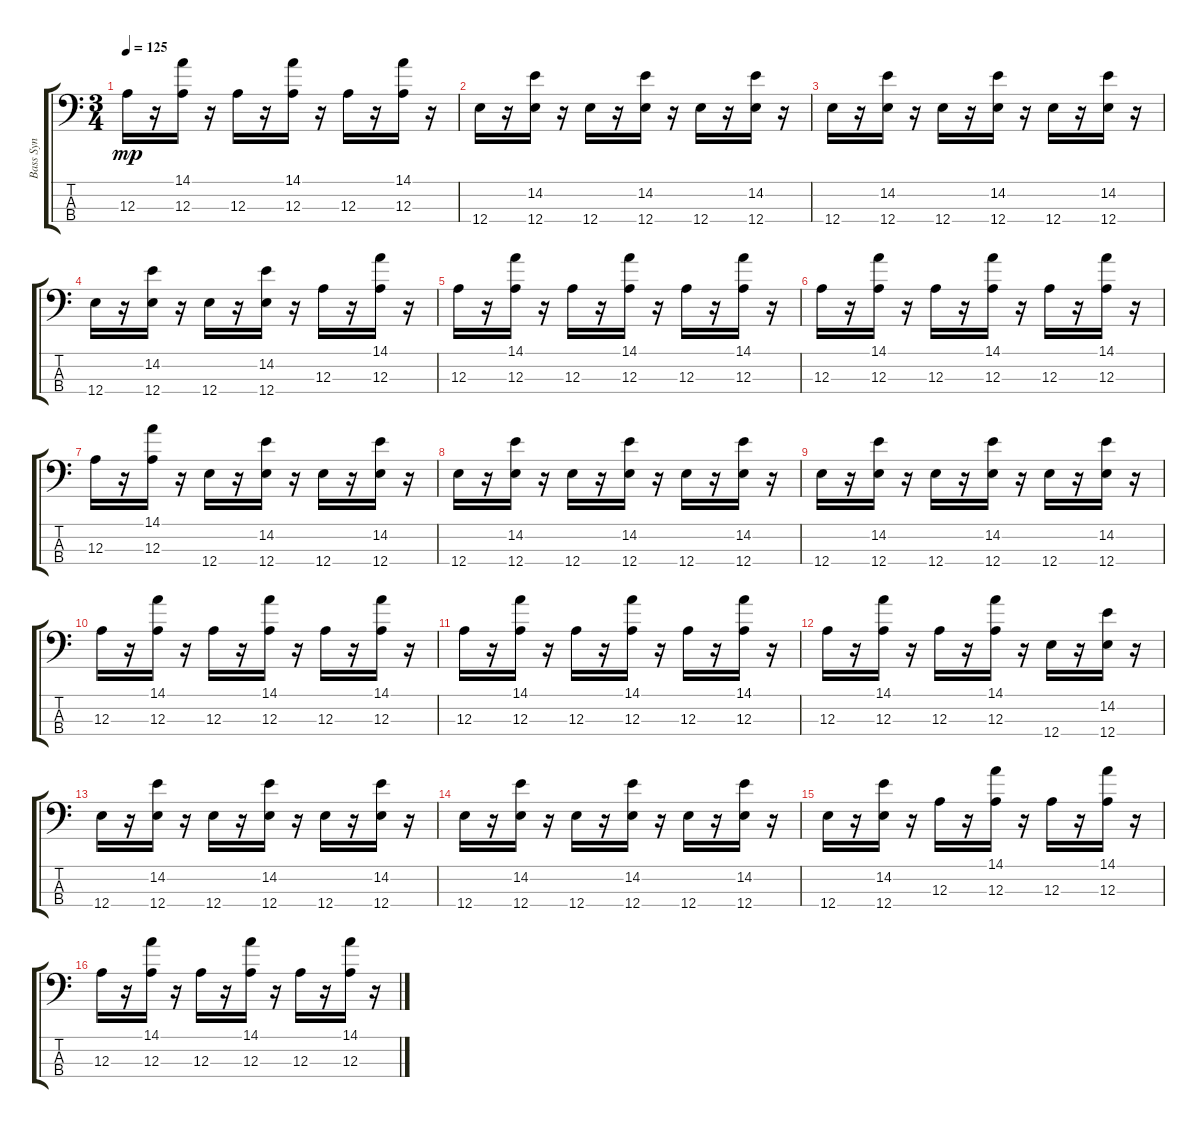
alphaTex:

\track ("Bass Syn" "Bass Syn") {instrument synthbass1}
\staff {score tabs}
\tuning (G2 D2 A1 E1) {hide}
\ts (3 4)
\tempo 125
\clef f4
\ks c
12.3.16{dy mp} r.16 (14.1 12.3).16 r.16 12.3.16 r.16 (14.1 12.3).16 r.16 12.3.16 r.16 (14.1 12.3).16 r.16 |
12.4.16 r.16 (14.2 12.4).16 r.16 12.4.16 r.16 (14.2 12.4).16 r.16 12.4.16 r.16 (14.2 12.4).16 r.16 |
12.4.16 r.16 (14.2 12.4).16 r.16 12.4.16 r.16 (14.2 12.4).16 r.16 12.4.16 r.16 (14.2 12.4).16 r.16 |
12.4.16 r.16 (14.2 12.4).16 r.16 12.4.16 r.16 (14.2 12.4).16 r.16 12.3.16 r.16 (14.1 12.3).16 r.16 |
12.3.16 r.16 (14.1 12.3).16 r.16 12.3.16 r.16 (14.1 12.3).16 r.16 12.3.16 r.16 (14.1 12.3).16 r.16 |
12.3.16 r.16 (14.1 12.3).16 r.16 12.3.16 r.16 (14.1 12.3).16 r.16 12.3.16 r.16 (14.1 12.3).16 r.16 |
12.3.16 r.16 (14.1 12.3).16 r.16 12.4.16 r.16 (14.2 12.4).16 r.16 12.4.16 r.16 (14.2 12.4).16 r.16 |
12.4.16 r.16 (14.2 12.4).16 r.16 12.4.16 r.16 (14.2 12.4).16 r.16 12.4.16 r.16 (14.2 12.4).16 r.16 |
12.4.16 r.16 (14.2 12.4).16 r.16 12.4.16 r.16 (14.2 12.4).16 r.16 12.4.16 r.16 (14.2 12.4).16 r.16 |
12.3.16 r.16 (14.1 12.3).16 r.16 12.3.16 r.16 (14.1 12.3).16 r.16 12.3.16 r.16 (14.1 12.3).16 r.16 |
12.3.16 r.16 (14.1 12.3).16 r.16 12.3.16 r.16 (14.1 12.3).16 r.16 12.3.16 r.16 (14.1 12.3).16 r.16 |
12.3.16 r.16 (14.1 12.3).16 r.16 12.3.16 r.16 (14.1 12.3).16 r.16 12.4.16 r.16 (14.2 12.4).16 r.16 |
12.4.16 r.16 (14.2 12.4).16 r.16 12.4.16 r.16 (14.2 12.4).16 r.16 12.4.16 r.16 (14.2 12.4).16 r.16 |
12.4.16 r.16 (14.2 12.4).16 r.16 12.4.16 r.16 (14.2 12.4).16 r.16 12.4.16 r.16 (14.2 12.4).16 r.16 |
12.4.16 r.16 (14.2 12.4).16 r.16 12.3.16 r.16 (14.1 12.3).16 r.16 12.3.16 r.16 (14.1 12.3).16 r.16 |
12.3.16 r.16 (14.1 12.3).16 r.16 12.3.16 r.16 (14.1 12.3).16 r.16 12.3.16 r.16 (14.1 12.3).16 r.16
